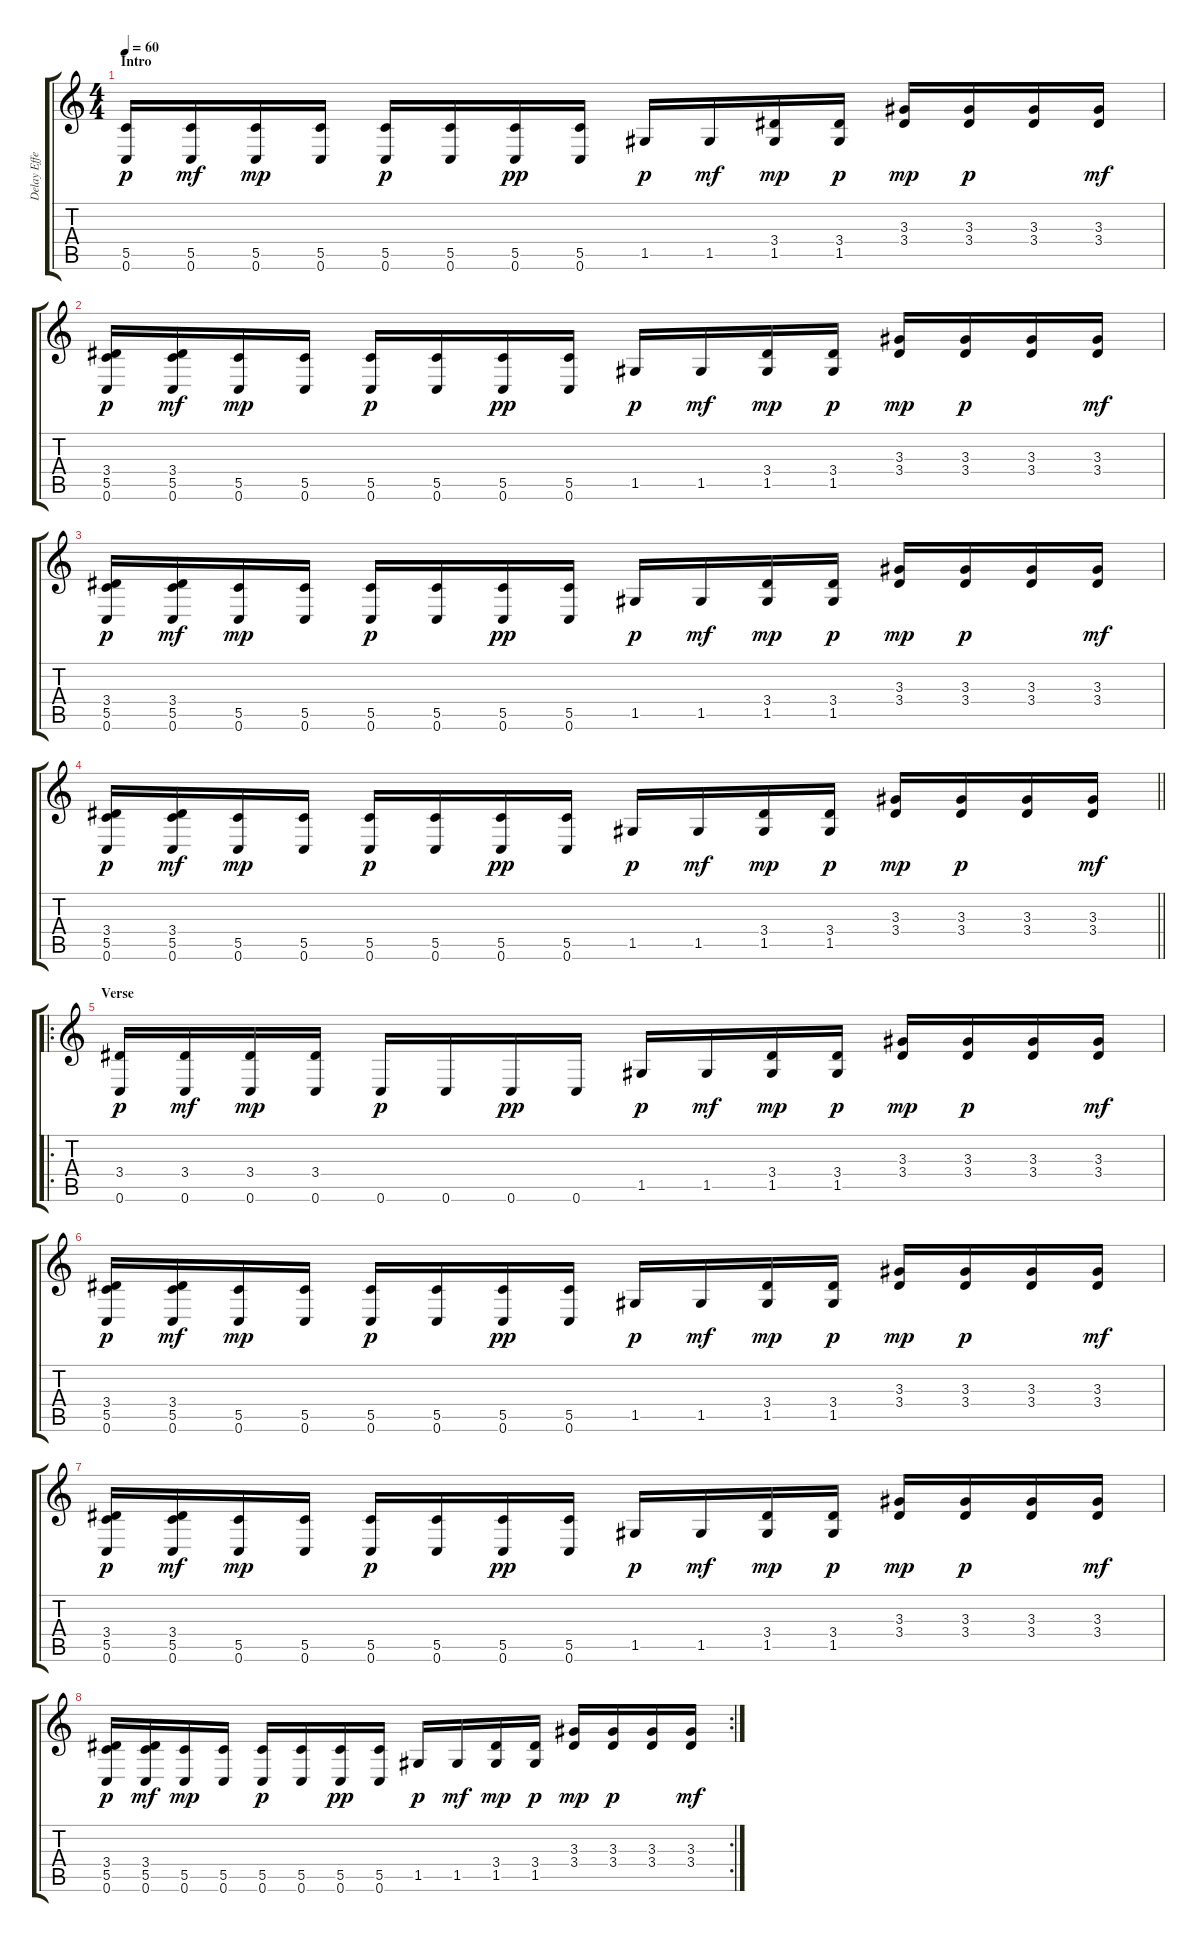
\track ("Delay Effect" "Delay Effe") {instrument electricguitarclean}
\staff {score tabs}
\tuning (D4 A3 F3 C3 G2 C2) {hide}
\ts (4 4)
\section ("" "Intro")
\tempo 60
\clef g2
\ks c
(5.5 0.6).16{dy p instrument electricguitarclean} (5.5 0.6).16{dy mf} (5.5 0.6).16{dy mp} (5.5 0.6).16 (5.5 0.6).16{dy p} (5.5 0.6).16 (5.5 0.6).16{dy pp} (5.5 0.6).16 1.5.16{dy p} 1.5.16{dy mf} (3.4 1.5).16{dy mp} (3.4 1.5).16{dy p} (3.3 3.4).16{dy mp} (3.3 3.4).16{dy p} (3.3 3.4).16 (3.3 3.4).16{dy mf} |
(3.4 5.5 0.6).16{dy p} (3.4 5.5 0.6).16{dy mf} (5.5 0.6).16{dy mp} (5.5 0.6).16 (5.5 0.6).16{dy p} (5.5 0.6).16 (5.5 0.6).16{dy pp} (5.5 0.6).16 1.5.16{dy p} 1.5.16{dy mf} (3.4 1.5).16{dy mp} (3.4 1.5).16{dy p} (3.3 3.4).16{dy mp} (3.3 3.4).16{dy p} (3.3 3.4).16 (3.3 3.4).16{dy mf} |
(3.4 5.5 0.6).16{dy p} (3.4 5.5 0.6).16{dy mf} (5.5 0.6).16{dy mp} (5.5 0.6).16 (5.5 0.6).16{dy p} (5.5 0.6).16 (5.5 0.6).16{dy pp} (5.5 0.6).16 1.5.16{dy p} 1.5.16{dy mf} (3.4 1.5).16{dy mp} (3.4 1.5).16{dy p} (3.3 3.4).16{dy mp} (3.3 3.4).16{dy p} (3.3 3.4).16 (3.3 3.4).16{dy mf} |
\barLineRight lightlight
(3.4 5.5 0.6).16{dy p} (3.4 5.5 0.6).16{dy mf} (5.5 0.6).16{dy mp} (5.5 0.6).16 (5.5 0.6).16{dy p} (5.5 0.6).16 (5.5 0.6).16{dy pp} (5.5 0.6).16 1.5.16{dy p} 1.5.16{dy mf} (3.4 1.5).16{dy mp} (3.4 1.5).16{dy p} (3.3 3.4).16{dy mp} (3.3 3.4).16{dy p} (3.3 3.4).16 (3.3 3.4).16{dy mf} |
\ro
\section ("" "Verse")
(3.4 0.6).16{dy p} (3.4 0.6).16{dy mf} (3.4 0.6).16{dy mp} (3.4 0.6).16 0.6.16{dy p} 0.6.16 0.6.16{dy pp} 0.6.16 1.5.16{dy p} 1.5.16{dy mf} (3.4 1.5).16{dy mp} (3.4 1.5).16{dy p} (3.3 3.4).16{dy mp} (3.3 3.4).16{dy p} (3.3 3.4).16 (3.3 3.4).16{dy mf} |
(3.4 5.5 0.6).16{dy p} (3.4 5.5 0.6).16{dy mf} (5.5 0.6).16{dy mp} (5.5 0.6).16 (5.5 0.6).16{dy p} (5.5 0.6).16 (5.5 0.6).16{dy pp} (5.5 0.6).16 1.5.16{dy p} 1.5.16{dy mf} (3.4 1.5).16{dy mp} (3.4 1.5).16{dy p} (3.3 3.4).16{dy mp} (3.3 3.4).16{dy p} (3.3 3.4).16 (3.3 3.4).16{dy mf} |
(3.4 5.5 0.6).16{dy p} (3.4 5.5 0.6).16{dy mf} (5.5 0.6).16{dy mp} (5.5 0.6).16 (5.5 0.6).16{dy p} (5.5 0.6).16 (5.5 0.6).16{dy pp} (5.5 0.6).16 1.5.16{dy p} 1.5.16{dy mf} (3.4 1.5).16{dy mp} (3.4 1.5).16{dy p} (3.3 3.4).16{dy mp} (3.3 3.4).16{dy p} (3.3 3.4).16 (3.3 3.4).16{dy mf} |
\rc 2
(3.4 5.5 0.6).16{dy p} (3.4 5.5 0.6).16{dy mf} (5.5 0.6).16{dy mp} (5.5 0.6).16 (5.5 0.6).16{dy p} (5.5 0.6).16 (5.5 0.6).16{dy pp} (5.5 0.6).16 1.5.16{dy p} 1.5.16{dy mf} (3.4 1.5).16{dy mp} (3.4 1.5).16{dy p} (3.3 3.4).16{dy mp} (3.3 3.4).16{dy p} (3.3 3.4).16 (3.3 3.4).16{dy mf}
